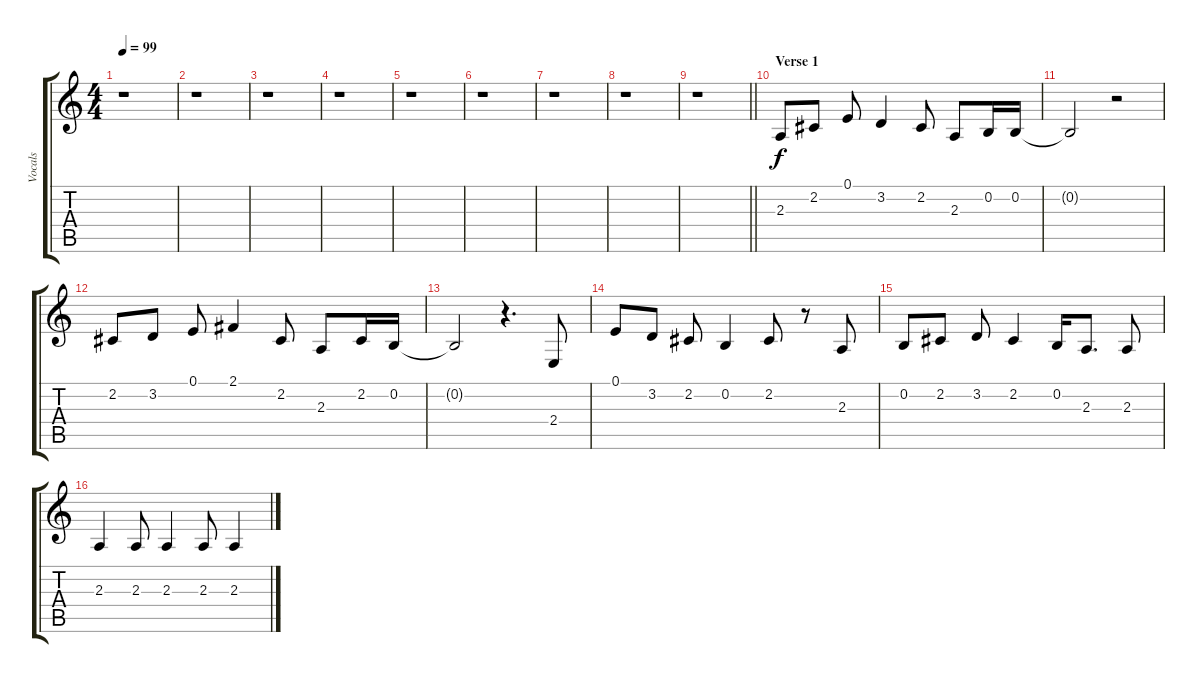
\track ("Vocals" "Vocals") {instrument lead2sawtooth}
\staff {score tabs}
\tuning (E4 B3 G3 D3 A2 E2) {hide}
\ts (4 4)
\tempo 99
\clef g2
\ks c
r.1{dy f instrument lead2sawtooth} |
r.1 |
r.1 |
r.1 |
r.1 |
r.1 |
r.1 |
r.1 |
\barLineRight lightlight
r.1 |
\section ("" "Verse 1")
2.3.8 2.2.8 0.1.8 3.2.4 2.2.8 2.3.8 0.2.16 0.2.16 |
0.2{t}.2 r.2 |
2.2.8 3.2.8 0.1.8 2.1.4 2.2.8 2.3.8 2.2.16 0.2.16 |
0.2{t}.2 r.4{d} 2.4.8 |
0.1.8 3.2.8 2.2.8 0.2.4 2.2.8 r.8 2.3.8 |
0.2.8 2.2.8 3.2.8 2.2.4 0.2.16 2.3.8{d} 2.3.8 |
2.3.4 2.3.8 2.3.4 2.3.8 2.3.4
